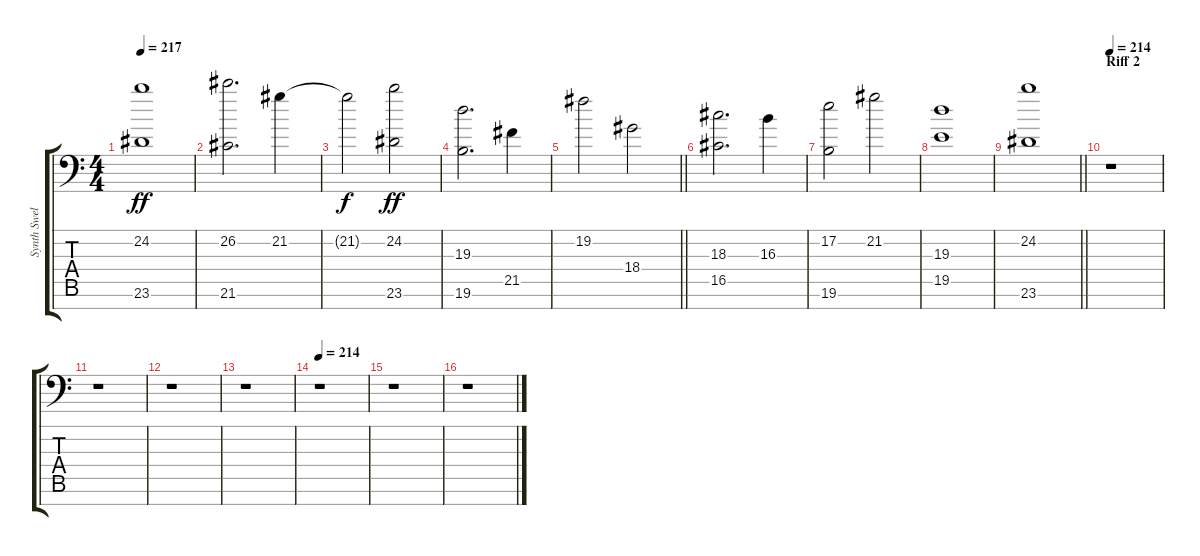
\track ("Synth Swell" "Synth Swel") {instrument pad8sweep}
\staff {score tabs}
\tuning (C8 B3 G3 D3 A2 E2 C-1) {hide}
\ts (4 4)
\tempo 217
\clef f4
\ks c
(24.2 23.6).1{dy ff} |
(26.2 21.6).2{d} 21.2.4 |
21.2{t}.2{dy f} (24.2 23.6).2{dy ff} |
(19.3 19.6).2{d} 21.5.4 |
\barLineRight lightlight
19.2.2 18.4.2 |
(18.3 16.5).2{d} 16.3.4 |
(17.2 19.6).2 21.2.2 |
(19.3 19.5).1 |
\barLineRight lightlight
(24.2 23.6).1 |
\section ("" "Riff 2")
\tempo 214
r.1 |
r.1 |
r.1 |
r.1 |
\tempo 214
r.1 |
r.1 |
r.1
